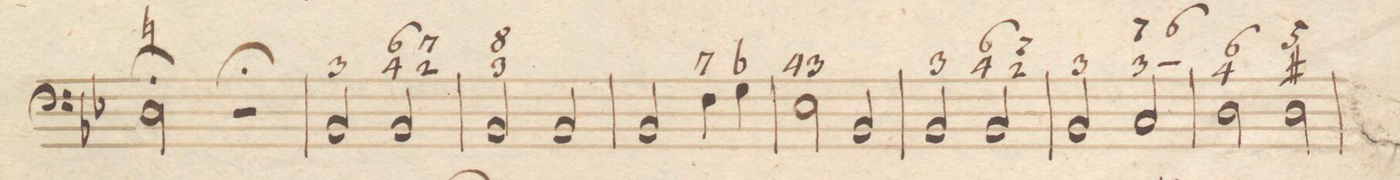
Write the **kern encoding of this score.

**kern	**fba	**dynam
*I"Organo	*	*
*clefF4	*	*
*k[b-e-]	*	*
*met(c|)	*	*
*M2/2	*	*
2D;\	n	.
2r;	.	.
=40	=40	=40
2BB-/	3	.
2BB-/	6 4	.
.	7 2	.
=41	=41	=41
2BB-/	8 3	.
2BB-/	.	.
=42	=42	=42
2BB-/	.	.
4F\	7	.
4G\	-	.
=43	=43	=43
2E-\	4	.
.	3	.
2BB-/	.	.
=44	=44	=44
2BB-/	3	.
2BB-/	6 4	.
.	7 2	.
=45	=45	=45
2BB-/	3	.
2C/	7 3_	.
.	6 _	.
=46	=46	=46
2D\	6 4	.
2D\	5 #	.
=47	=47	=47
*-	*-	*-
